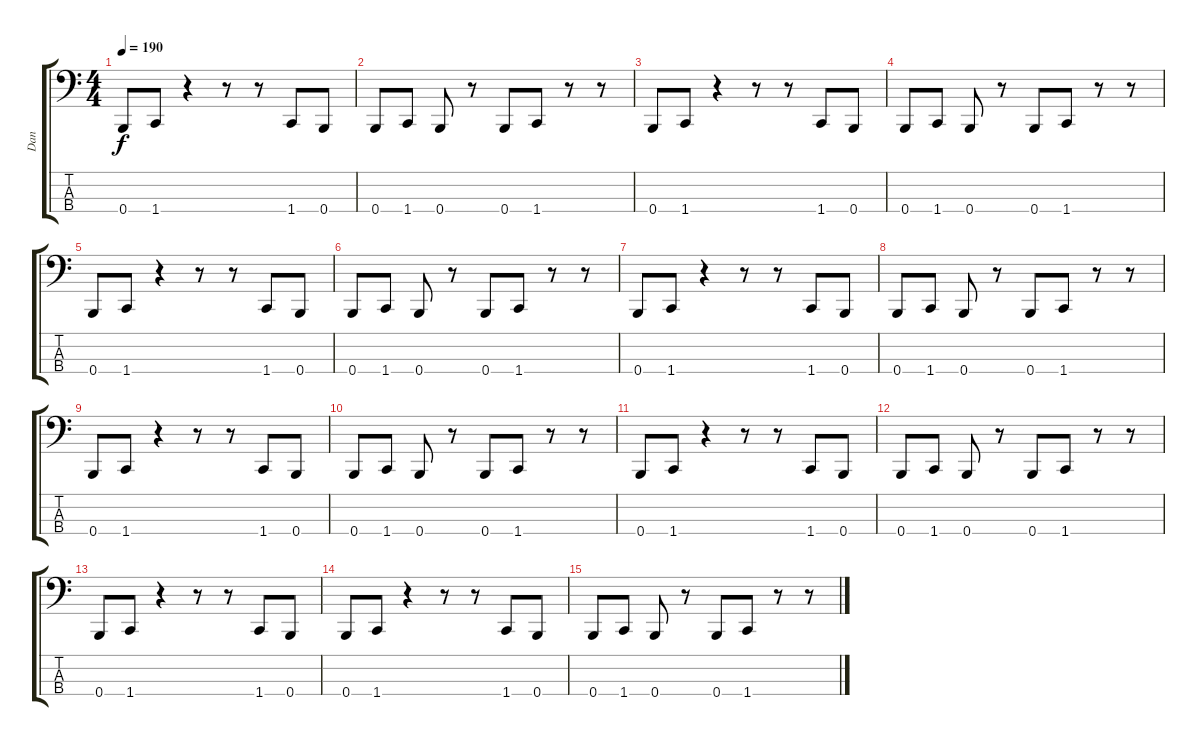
\track ("Dan" "Dan") {instrument electricbassfinger}
\staff {score tabs}
\tuning (E2 B1 Gb1 B0) {hide}
\ts (4 4)
\tempo 190
\clef f4
\ks c
0.4.8{dy f} 1.4.8 r.4 r.8 r.8 1.4.8 0.4.8 |
0.4.8 1.4.8 0.4.8 r.8 0.4.8 1.4.8 r.8 r.8 |
0.4.8 1.4.8 r.4 r.8 r.8 1.4.8 0.4.8 |
0.4.8 1.4.8 0.4.8 r.8 0.4.8 1.4.8 r.8 r.8 |
0.4.8 1.4.8 r.4 r.8 r.8 1.4.8 0.4.8 |
0.4.8 1.4.8 0.4.8 r.8 0.4.8 1.4.8 r.8 r.8 |
0.4.8 1.4.8 r.4 r.8 r.8 1.4.8 0.4.8 |
0.4.8 1.4.8 0.4.8 r.8 0.4.8 1.4.8 r.8 r.8 |
0.4.8 1.4.8 r.4 r.8 r.8 1.4.8 0.4.8 |
0.4.8 1.4.8 0.4.8 r.8 0.4.8 1.4.8 r.8 r.8 |
0.4.8 1.4.8 r.4 r.8 r.8 1.4.8 0.4.8 |
0.4.8 1.4.8 0.4.8 r.8 0.4.8 1.4.8 r.8 r.8 |
0.4.8 1.4.8 r.4 r.8 r.8 1.4.8 0.4.8 |
0.4.8 1.4.8 r.4 r.8 r.8 1.4.8 0.4.8 |
0.4.8 1.4.8 0.4.8 r.8 0.4.8 1.4.8 r.8 r.8
